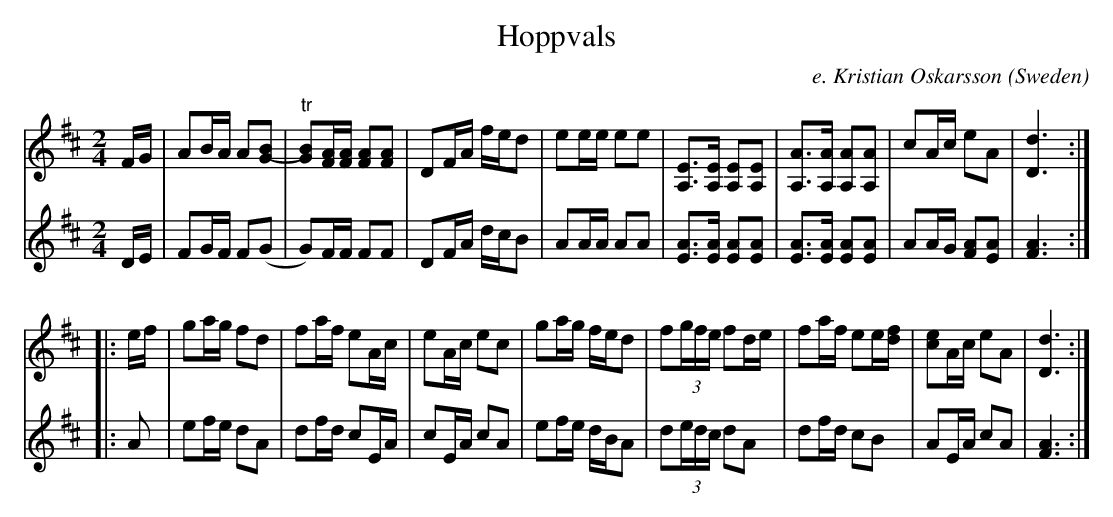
X:1
T:Hoppvals
C:e. Kristian Oskarsson
L:1/16
M:2/4
O:Sweden
K:D major
V:1
FG |\
A2BA A2[G2(B2] | "tr"[B2)G2][FA][FA] [F2A2][F2A2] | \
D2FA fed2 | e2ee e2e2 |\
[A,3E3][A,E] [A,2E2][A,2E2] | [A,3A3][A,A] [A,2A2][A,2A2] | \
c2Ac e2A2 | [D6d6] :|
|: ef |\
g2ag f2d2 | f2af e2Ac | e2Ac e2c2 | g2ag fed2 |\
f2(3gfe f2de | f2af e2e[fd] | [c2e2]Ac e2A2 | [D6d6] :|
V:2
DE|\
F2GF F2(G2 | G2)FF F2F2 | D2FA dcB2 | A2AA A2A2 |\
[A3E3][AE] [A2E2][A2E2] | [A3E3][AE] [A2E2][A2E2] |\
A2AG [F2A2][A2E2] | [A6F6] :|
|: A2|\
e2fe d2A2 | d2fd c2EA | c2EA c2A2 | e2fe dBA2 |\
d2(3edc d2A2 | d2fd c2B2 | A2EA c2A2 | [F6A6] :|
